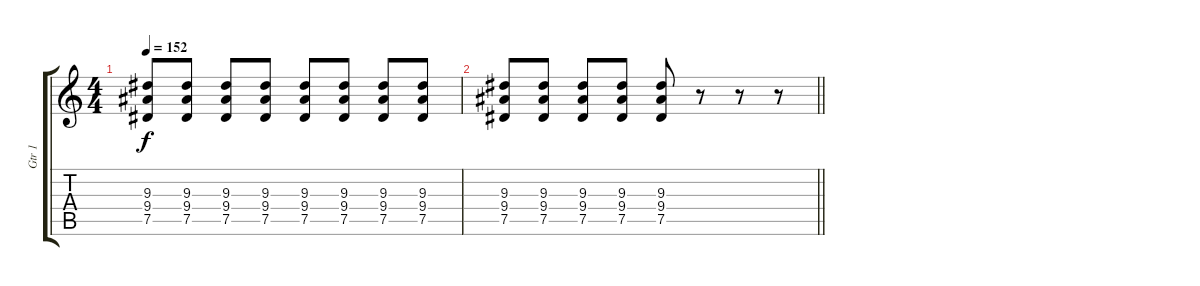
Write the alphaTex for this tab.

\track ("Gtr 1" "Gtr 1") {instrument overdrivenguitar}
\staff {score tabs}
\tuning (Eb4 Bb3 Gb3 Db3 Ab2 Eb2) {hide}
\ts (4 4)
\tempo 152
\clef g2
\ks c
(9.3 9.4 7.5).8{dy f} (9.3 9.4 7.5).8 (9.3 9.4 7.5).8 (9.3 9.4 7.5).8 (9.3 9.4 7.5).8 (9.3 9.4 7.5).8 (9.3 9.4 7.5).8 (9.3 9.4 7.5).8 |
\barLineRight lightlight
(9.3 9.4 7.5).8 (9.3 9.4 7.5).8 (9.3 9.4 7.5).8 (9.3 9.4 7.5).8 (9.3 9.4 7.5).8 r.8 r.8 r.8
